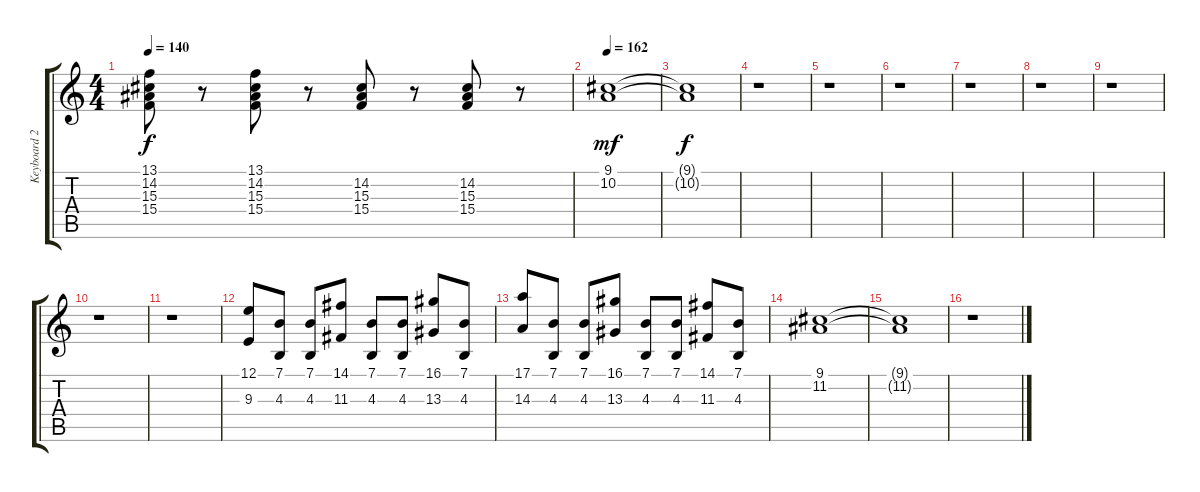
\track ("Keyboard 2" "Keyboard 2") {instrument harpsichord}
\staff {score tabs}
\tuning (E4 B3 G3 D3 A2 E2) {hide}
\ts (4 4)
\tempo 140
\clef g2
\ks c
(13.1 14.2 15.3 15.4).8{dy f} r.8 (13.1 14.2 15.3 15.4).8 r.8 (14.2 15.3 15.4).8 r.8 (14.2 15.3 15.4).8 r.8 |
\section ("" "")
\tempo 162
(9.1 10.2).1{dy mf} |
(9.1{t} 10.2{t}).1{dy f} |
r.1 |
r.1 |
r.1 |
r.1 |
r.1 |
r.1 |
r.1 |
r.1 |
(12.1 9.3).8{volume 10} (7.1 4.3).8 (7.1 4.3).8 (14.1 11.3).8 (7.1 4.3).8 (7.1 4.3).8 (16.1 13.3).8 (7.1 4.3).8 |
(17.1 14.3).8 (7.1 4.3).8 (7.1 4.3).8 (16.1 13.3).8 (7.1 4.3).8 (7.1 4.3).8 (14.1 11.3).8 (7.1 4.3).8 |
(9.1 11.2).1 |
(9.1{t} 11.2{t}).1 |
r.1
